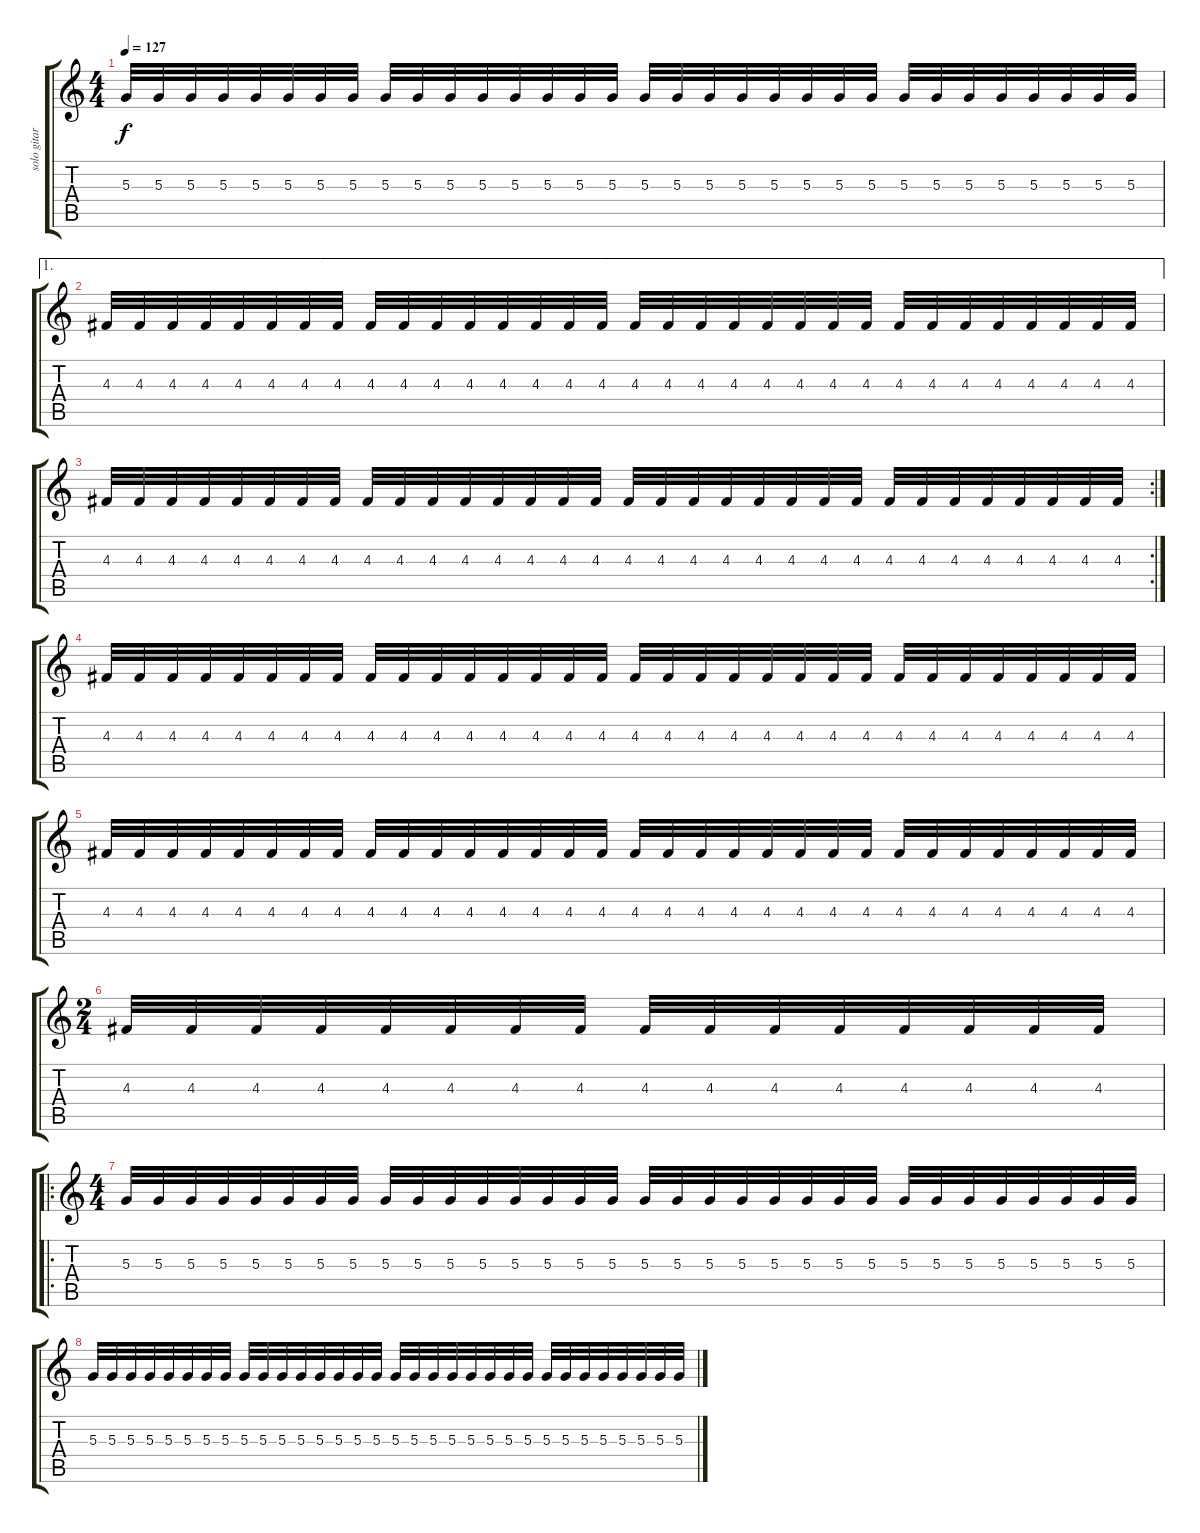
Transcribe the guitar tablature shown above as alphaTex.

\track ("solo gitara" "solo gitar") {instrument distortionguitar}
\staff {score tabs}
\tuning (B3 Gb3 D3 A2 E2 B1) {hide}
\ts (4 4)
\tempo 127
\clef g2
\ks c
5.3.32{dy f} 5.3.32 5.3.32 5.3.32 5.3.32 5.3.32 5.3.32 5.3.32 5.3.32 5.3.32 5.3.32 5.3.32 5.3.32 5.3.32 5.3.32 5.3.32 5.3.32 5.3.32 5.3.32 5.3.32 5.3.32 5.3.32 5.3.32 5.3.32 5.3.32 5.3.32 5.3.32 5.3.32 5.3.32 5.3.32 5.3.32 5.3.32 |
\ae 1
4.3.32 4.3.32 4.3.32 4.3.32 4.3.32 4.3.32 4.3.32 4.3.32 4.3.32 4.3.32 4.3.32 4.3.32 4.3.32 4.3.32 4.3.32 4.3.32 4.3.32 4.3.32 4.3.32 4.3.32 4.3.32 4.3.32 4.3.32 4.3.32 4.3.32 4.3.32 4.3.32 4.3.32 4.3.32 4.3.32 4.3.32 4.3.32 |
\rc 2
4.3.32 4.3.32 4.3.32 4.3.32 4.3.32 4.3.32 4.3.32 4.3.32 4.3.32 4.3.32 4.3.32 4.3.32 4.3.32 4.3.32 4.3.32 4.3.32 4.3.32 4.3.32 4.3.32 4.3.32 4.3.32 4.3.32 4.3.32 4.3.32 4.3.32 4.3.32 4.3.32 4.3.32 4.3.32 4.3.32 4.3.32 4.3.32 |
4.3.32 4.3.32 4.3.32 4.3.32 4.3.32 4.3.32 4.3.32 4.3.32 4.3.32 4.3.32 4.3.32 4.3.32 4.3.32 4.3.32 4.3.32 4.3.32 4.3.32 4.3.32 4.3.32 4.3.32 4.3.32 4.3.32 4.3.32 4.3.32 4.3.32 4.3.32 4.3.32 4.3.32 4.3.32 4.3.32 4.3.32 4.3.32 |
4.3.32 4.3.32 4.3.32 4.3.32 4.3.32 4.3.32 4.3.32 4.3.32 4.3.32 4.3.32 4.3.32 4.3.32 4.3.32 4.3.32 4.3.32 4.3.32 4.3.32 4.3.32 4.3.32 4.3.32 4.3.32 4.3.32 4.3.32 4.3.32 4.3.32 4.3.32 4.3.32 4.3.32 4.3.32 4.3.32 4.3.32 4.3.32 |
\ts (2 4)
4.3.32 4.3.32 4.3.32 4.3.32 4.3.32 4.3.32 4.3.32 4.3.32 4.3.32 4.3.32 4.3.32 4.3.32 4.3.32 4.3.32 4.3.32 4.3.32 |
\ro
\ts (4 4)
5.3.32 5.3.32 5.3.32 5.3.32 5.3.32 5.3.32 5.3.32 5.3.32 5.3.32 5.3.32 5.3.32 5.3.32 5.3.32 5.3.32 5.3.32 5.3.32 5.3.32 5.3.32 5.3.32 5.3.32 5.3.32 5.3.32 5.3.32 5.3.32 5.3.32 5.3.32 5.3.32 5.3.32 5.3.32 5.3.32 5.3.32 5.3.32 |
5.3.32 5.3.32 5.3.32 5.3.32 5.3.32 5.3.32 5.3.32 5.3.32 5.3.32 5.3.32 5.3.32 5.3.32 5.3.32 5.3.32 5.3.32 5.3.32 5.3.32 5.3.32 5.3.32 5.3.32 5.3.32 5.3.32 5.3.32 5.3.32 5.3.32 5.3.32 5.3.32 5.3.32 5.3.32 5.3.32 5.3.32 5.3.32
